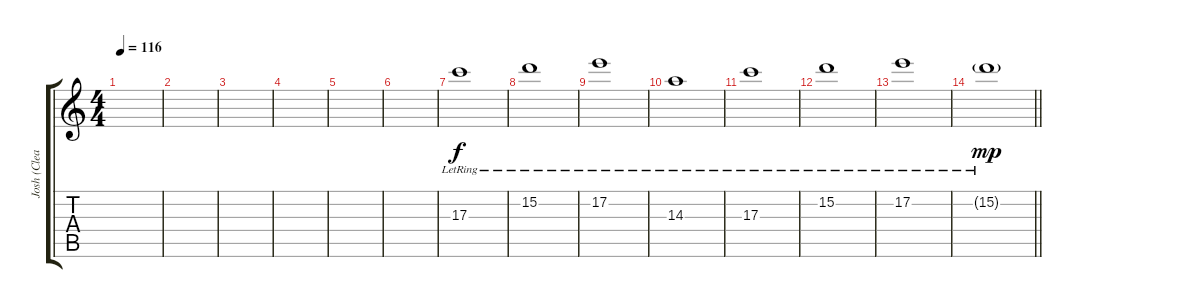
\track ("Josh (Clean)" "Josh (Clea") {instrument electricguitarjazz}
\staff {score tabs}
\tuning (E4 B3 G3 D3 A2 D2) {hide}
\ts (4 4)
\tempo 116
\clef g2
\ks c
|
|
|
|
|
|
17.3{lr}.1 |
15.2{lr}.1 |
17.2{lr}.1 |
14.3{lr}.1 |
17.3{lr}.1 |
15.2{lr}.1 |
17.2{lr}.1 |
\barLineRight lightlight
15.2{g lr}.1{dy mp}
